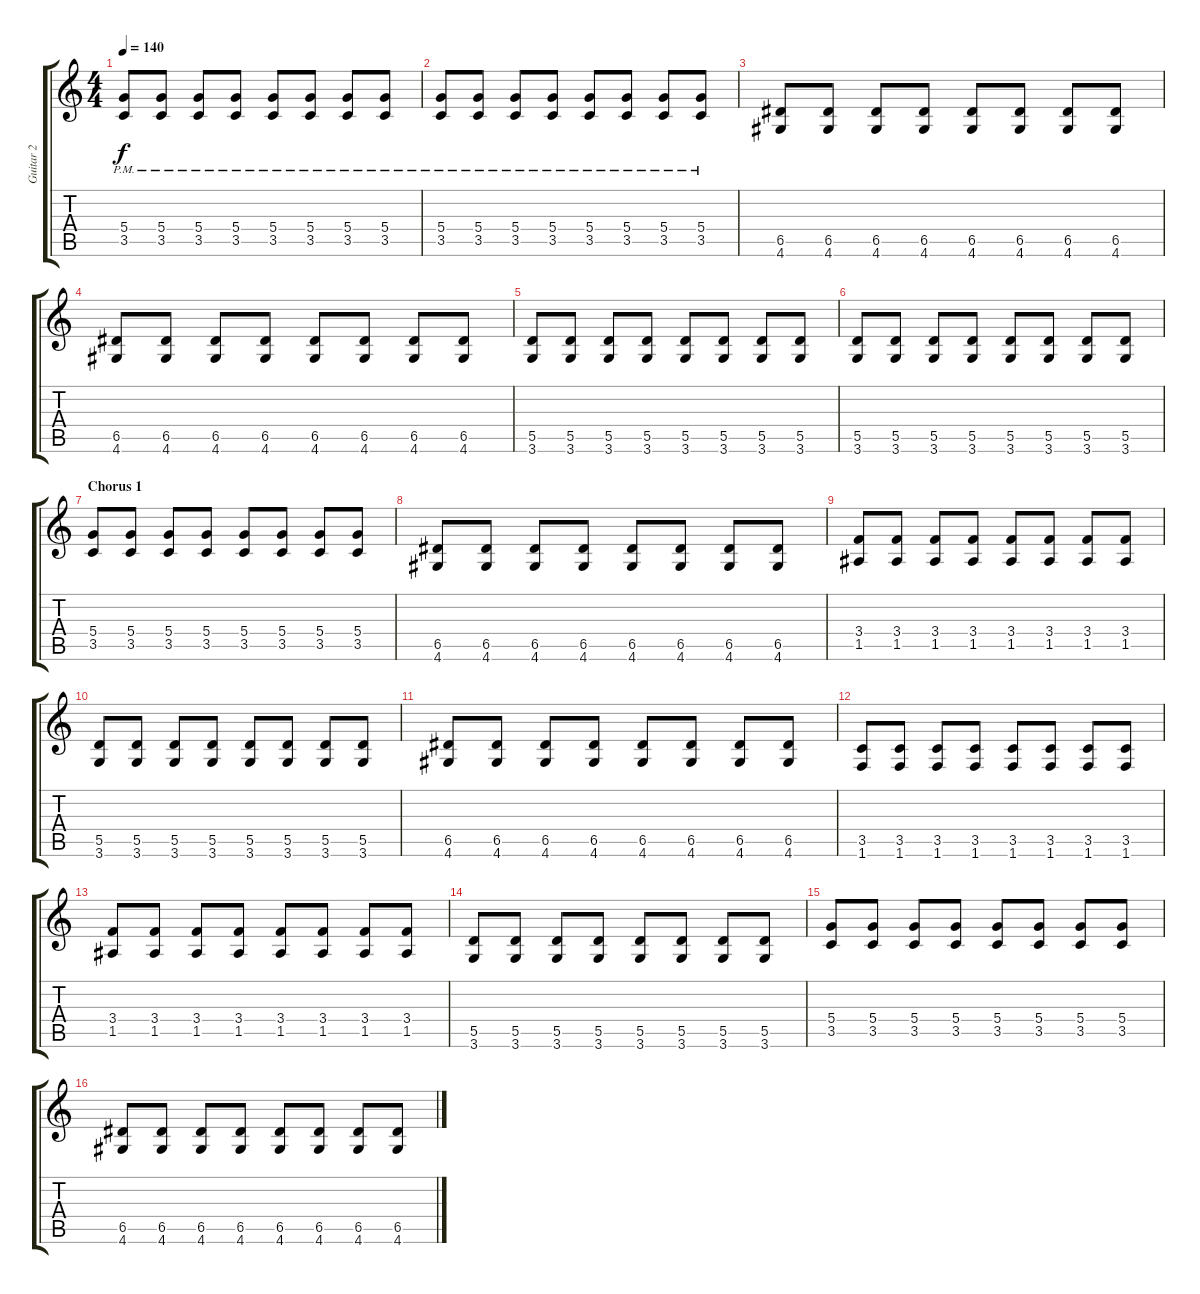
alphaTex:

\track ("Guitar 2" "Guitar 2") {instrument distortionguitar}
\staff {score tabs}
\tuning (E4 B3 G3 D3 A2 E2) {hide}
\ts (4 4)
\tempo 140
\clef g2
\ks c
(5.4{pm} 3.5{pm}).8{dy f} (5.4{pm} 3.5{pm}).8 (5.4{pm} 3.5{pm}).8 (5.4{pm} 3.5{pm}).8 (5.4{pm} 3.5{pm}).8 (5.4{pm} 3.5{pm}).8 (5.4{pm} 3.5{pm}).8 (5.4{pm} 3.5{pm}).8 |
(5.4{pm} 3.5{pm}).8 (5.4{pm} 3.5{pm}).8 (5.4{pm} 3.5{pm}).8 (5.4{pm} 3.5{pm}).8 (5.4{pm} 3.5{pm}).8 (5.4{pm} 3.5{pm}).8 (5.4{pm} 3.5{pm}).8 (5.4{pm} 3.5{pm}).8 |
(6.5 4.6).8 (6.5 4.6).8 (6.5 4.6).8 (6.5 4.6).8 (6.5 4.6).8 (6.5 4.6).8 (6.5 4.6).8 (6.5 4.6).8 |
(6.5 4.6).8 (6.5 4.6).8 (6.5 4.6).8 (6.5 4.6).8 (6.5 4.6).8 (6.5 4.6).8 (6.5 4.6).8 (6.5 4.6).8 |
(5.5 3.6).8 (5.5 3.6).8 (5.5 3.6).8 (5.5 3.6).8 (5.5 3.6).8 (5.5 3.6).8 (5.5 3.6).8 (5.5 3.6).8 |
(5.5 3.6).8 (5.5 3.6).8 (5.5 3.6).8 (5.5 3.6).8 (5.5 3.6).8 (5.5 3.6).8 (5.5 3.6).8 (5.5 3.6).8 |
\section ("" "Chorus 1")
(5.4 3.5).8 (5.4 3.5).8 (5.4 3.5).8 (5.4 3.5).8 (5.4 3.5).8 (5.4 3.5).8 (5.4 3.5).8 (5.4 3.5).8 |
(6.5 4.6).8 (6.5 4.6).8 (6.5 4.6).8 (6.5 4.6).8 (6.5 4.6).8 (6.5 4.6).8 (6.5 4.6).8 (6.5 4.6).8 |
(3.4 1.5).8 (3.4 1.5).8 (3.4 1.5).8 (3.4 1.5).8 (3.4 1.5).8 (3.4 1.5).8 (3.4 1.5).8 (3.4 1.5).8 |
(5.5 3.6).8 (5.5 3.6).8 (5.5 3.6).8 (5.5 3.6).8 (5.5 3.6).8 (5.5 3.6).8 (5.5 3.6).8 (5.5 3.6).8 |
(6.5 4.6).8 (6.5 4.6).8 (6.5 4.6).8 (6.5 4.6).8 (6.5 4.6).8 (6.5 4.6).8 (6.5 4.6).8 (6.5 4.6).8 |
(3.5 1.6).8 (3.5 1.6).8 (3.5 1.6).8 (3.5 1.6).8 (3.5 1.6).8 (3.5 1.6).8 (3.5 1.6).8 (3.5 1.6).8 |
(3.4 1.5).8 (3.4 1.5).8 (3.4 1.5).8 (3.4 1.5).8 (3.4 1.5).8 (3.4 1.5).8 (3.4 1.5).8 (3.4 1.5).8 |
(5.5 3.6).8 (5.5 3.6).8 (5.5 3.6).8 (5.5 3.6).8 (5.5 3.6).8 (5.5 3.6).8 (5.5 3.6).8 (5.5 3.6).8 |
(5.4 3.5).8 (5.4 3.5).8 (5.4 3.5).8 (5.4 3.5).8 (5.4 3.5).8 (5.4 3.5).8 (5.4 3.5).8 (5.4 3.5).8 |
(6.5 4.6).8 (6.5 4.6).8 (6.5 4.6).8 (6.5 4.6).8 (6.5 4.6).8 (6.5 4.6).8 (6.5 4.6).8 (6.5 4.6).8
